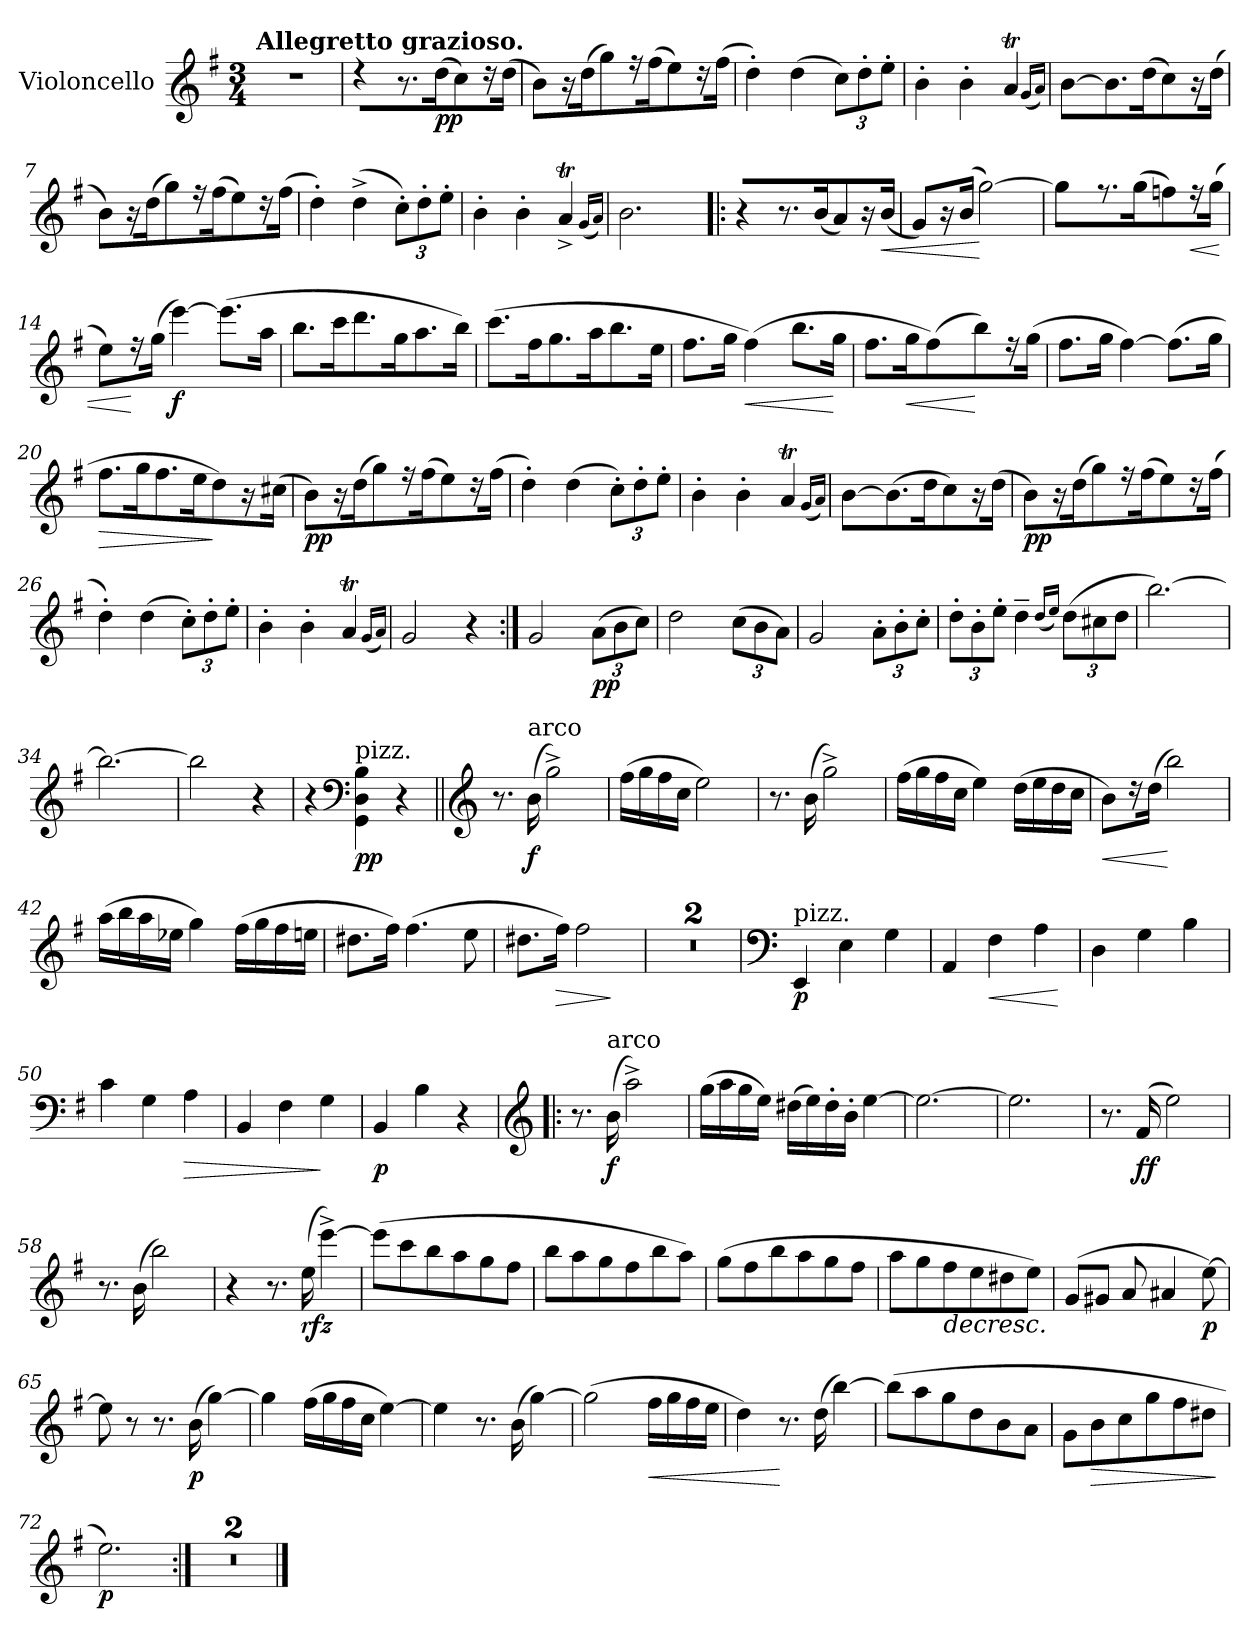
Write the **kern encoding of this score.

**kern	**dynam
*part1	*part1
*staff1	*staff1
*I"Violoncello	*
*I'Vc.	*
*clefG2	*
*k[f#]	*
*M3/4	*
=1	=1
!LO:TX:a:B:t=Allegretto grazioso.	!
2.r	.
=2	=2
4r	.
8.r	.
!	!LO:DY:b
!	!LO:DY:n=1:b
(16dd\	p p
8cc\L)	.
16r	.
(16dd\JJ	.
=3	=3
8b\L)	.
16r	.
(16dd\J	.
8gg\)	.
16r	.
(16ff#\J	.
8ee\)	.
16r	.
(16ff#\JJ	.
=4	=4
4dd'\)	.
(4dd\	.
*Xbrackettup	*
12cc\L)	.
12dd'\	.
12ee'\J	.
=5	=5
4b'\	.
4b'\	.
4aT/	.
(16qg/LL	.
16qa/JJ)	.
=6	=6
[4b\	.
8.b\L]	.
(16dd\Jk	.
8cc\L)	.
16r	.
(16dd\JJ	.
!!LO:LB:g=z
=7	=7
8b\L)	.
16r	.
(16dd\J	.
8gg\)	.
16r	.
(16ff#\J	.
8ee\)	.
16r	.
(16ff#\JJ	.
=8	=8
4dd'\)	.
(4dd^\	.
12cc'\L)	.
12dd'\	.
12ee'\J	.
=9	=9
!	!LO:DY:b
4b'\	other-dynamics
4b'\	.
4aT^/	.
(16qg/LL	.
16qa/JJ)	.
=10	=10
2.b\	.
=11!|:	=11!|:
4r	.
8.r	.
(16b\	.
8a/L)	.
16r	.
!	!LO:HP:b
(16b/JJ	<
=12	=12
8g/L)	.
16r	.
(16b/JJ	.
[2gg\)	[
!!LO:LB:g=z
=13	=13
4gg\]	.
8.r	.
(16gg\	.
8ffn\L)	.
!	!LO:HP:b
16r	<
(16gg\JJ	.
=14	=14
8ee\L)	.
16r	[
(16gg\JJ	.
!	!LO:DY:b
[4eee\)	f
(8.eee\L]	.
16aa\Jk	.
=15	=15
8.bb\L	.
16ccc\K	.
8.ddd\	.
16gg\K	.
8.aa\	.
16bb\Jk)	.
=16	=16
(8.ccc\L	.
16ff#\K	.
8.gg\	.
16aa\K	.
8.bb\	.
16ee\Jk	.
=17	=17
8.ff#\L	.
16gg\Jk	.
!	!LO:HP:b
(4ff#\)	<
8.bb\L	.
16gg\Jk	[
=18	=18
8.ff#\L	.
!	!LO:HP:b
16gg\Jk	<
(4ff#\)	.
8bb\L)	[
16r	.
(16gg\JJ	.
!!LO:LB:g=z
=19	=19
!	!LO:DY:b
8.ff#\L	other-dynamics
16gg\Jk	.
[4ff#\)	.
(8.ff#\L]	.
16gg\Jk	.
=20	=20
!	!LO:HP:b
8.ff#\L	>
16gg\K	.
8.ff#\	.
16ee\K	.
!	!LO:DY:n=1:b
8dd\)	] other-dynamics
16r	.
(16cc#X\JJ	.
=21	=21
!	!LO:DY:b
8b\L)	pp
16r	.
!	!LO:DY:b
(16dd\J	other-dynamics
8gg\)	.
16r	.
(16ff#\J	.
8ee\)	.
16r	.
(16ff#\JJ	.
=22	=22
4dd'\)	.
(4dd\	.
12cc'\L)	.
12dd'\	.
12ee'\J	.
=23	=23
4b'\	.
4b'\	.
4aT/	.
(16qg/LL	.
16qa/JJ)	.
=24	=24
[4b\	.
(8.b\L]	.
16dd\K	.
8cc\)	.
16r	.
(16dd\JJ	.
!!LO:LB:g=z
=25	=25
!	!LO:DY:b
8b\L)	pp
16r	.
(16dd\J	.
!	!LO:DY:b
8gg\)	other-dynamics
16r	.
(16ff#\J	.
8ee\)	.
16r	.
(16ff#\JJ	.
=26	=26
4dd'\)	.
(4dd\	.
12cc'\L)	.
12dd'\	.
12ee'\J	.
=27	=27
4b'\	.
4b'\	.
4aT/	.
(16qg/LL	.
16qa/JJ)	.
=28	=28
2g/	.
4r	.
=29:|!	=29:|!
2g/	.
!	!LO:DY:b
(12a\L	pp
12b\	.
!	!LO:DY:b
12cc\J)	other-dynamics
=30	=30
2dd\	.
(12cc\L	.
12b\	.
12a\J)	.
!!LO:PB:g=z
=31	=31
2g/	.
12a'\L	.
12b'\	.
12cc'\J	.
=32	=32
12dd'\L	.
12b'\	.
12ee'\J	.
4dd~\	.
(16qdd/LL	.
16qee/JJ)	.
!	!LO:DY:b
(12dd\L	other-dynamics
12cc#X\	.
12dd\J	.
=33	=33
!	!LO:DY:b
[2.bb\)	other-dynamics
=34	=34
2.bb\_	.
=35	=35
2bb\]	.
!	!LO:DY:b
4r	other-dynamics
=36	=36
4r	.
*clefF4	*
!LO:TX:a:t=pizz.	!
!	!LO:DY:b
4GG\ 4D\ 4B\	pp
4r	.
!!LO:PB:g=z
=37||	=37||
*clefG2	*
8.r	.
!LO:TX:a:t=arco	!
!	!LO:DY:b
(16b\	f
!	!LO:DY:b
2gg^\)	other-dynamics
=38	=38
(16ff#\LL	.
16gg\	.
16ff#\	.
16cc\JJ	.
2ee\)	.
=39	=39
8.r	.
(16b\	.
2gg^\)	.
=40	=40
(16ff#\LL	.
16gg\	.
16ff#\	.
16cc\JJ	.
4ee\)	.
(16dd\LL	.
16ee\	.
16dd\	.
16cc\JJ	.
=41	=41
!	!LO:HP:b
8b\L)	<
16r	.
(16dd\JJ	.
2bb\)	[
=42	=42
(16aa\LL	.
16bb\	.
16aa\	.
16ee-X\JJ	.
4gg\)	.
(16ff#\LL	.
16gg\	.
16ff#\	.
16een\JJ	.
!!LO:LB:g=z
=43	=43
8.dd#X\L	.
16ff#\Jk)	.
(4.ff#\	.
8ee\	.
=44	=44
8.dd#X\L	.
!	!LO:HP:b
16ff#\Jk)	>
2ff#\	.
.	]
=45	=45
2.r	.
=46	=46
2.r	.
=47	=47
*clefF4	*
!LO:TX:a:t=pizz.	!
!	!LO:DY:b
4EE/	p
4E\	.
4G\	.
=48	=48
4AA/	.
!	!LO:HP:b
4F#\	<
4A\	.
.	[
=49	=49
4D\	.
4G\	.
4B\	.
=50	=50
4c\	.
4G\	.
!	!LO:HP:b
4A\	>
=51	=51
4BB/	.
4F#\	.
4G\	]
!!LO:LB:g=z
=52	=52
!	!LO:DY:b
4BB/	p
4B\	.
4r	.
=53!|:	=53!|:
*clefG2	*
8.r	.
!LO:TX:a:t=arco	!
!	!LO:DY:b
(16b\	f
2aa^\)	.
=54	=54
(16gg\LL	.
16aa\	.
16gg\	.
16ee\JJ)	.
(16dd#X\LL	.
16ee\)	.
16dd#'\	.
16b'\JJ	.
[4ee\	.
=55	=55
2.ee\_	.
=56	=56
2.ee\]	.
=57	=57
8.r	.
!	!LO:DY:b
(16f#/	ff
2ee\)	.
=58	=58
8.r	.
(16b\	.
2bb\)	.
!!LO:LB:g=z
=59	=59
4r	.
8.r	.
!	!LO:DY:b
(16ee\	rfz
[4eee^\)	.
=60	=60
(8eee\L]	.
8ccc\	.
8bb\	.
8aa\	.
8gg\	.
8ff#\J	.
=61	=61
8bb\L	.
8aa\	.
8gg\	.
8ff#\	.
8bb\	.
8aa\J)	.
=62	=62
(8gg\L	.
!	!LO:DY:b
8ff#\	other-dynamics
8bb\	.
8aa\	.
8gg\	.
8ff#\J	.
=63	=63
8aa\L	.
8gg\	.
!	!LO:HP:b
8ff#\	>
8ee\	.
!	!LO:DY:b
8dd#X\	other-dynamics
8ee\J)	.
=64	=64
(8g/L	.
8g#X/J	.
8a/	.
4a#X/	]
!	!LO:DY:b
[8ee\)	p
!!LO:LB:g=z
=65	=65
8ee\]	.
!	!LO:DY:b
8r	other-dynamics
8.r	.
!	!LO:DY:b
(16b\	p
[4gg\)	.
=66	=66
4gg\]	.
(16ff#\LL	.
16gg\	.
16ff#\	.
16cc\JJ	.
[4ee\)	.
=67	=67
4ee\]	.
8.r	.
(16b\	.
[4gg\)	.
=68	=68
(2gg\]	.
!	!LO:HP:b
16ff#\LL	<
16gg\	.
16ff#\	.
16ee\JJ	.
=69	=69
4dd\)	.
8.r	[
(16dd\	.
!	!LO:DY:b
!	!LO:DY:n=1:b
[4bb\)	f other-dynamics
!!LO:LB:g=z
=70	=70
(8bb\L]	.
8aa\	.
8gg\	.
8dd\	.
8b\	.
8a\J	.
=71	=71
8g\L	.
!	!LO:HP:b
8b\	>
8cc\	.
8gg\	.
8ff#\	.
8dd#X\J	.
.	]
=72	=72
!	!LO:DY:b
2.ee\)	p
=73:|!	=73:|!
2.r	.
=74	=74
2.r;<	.
!LO:TX:a:t=D.C. S.R. al Fine	!
==	==
*-	*-
